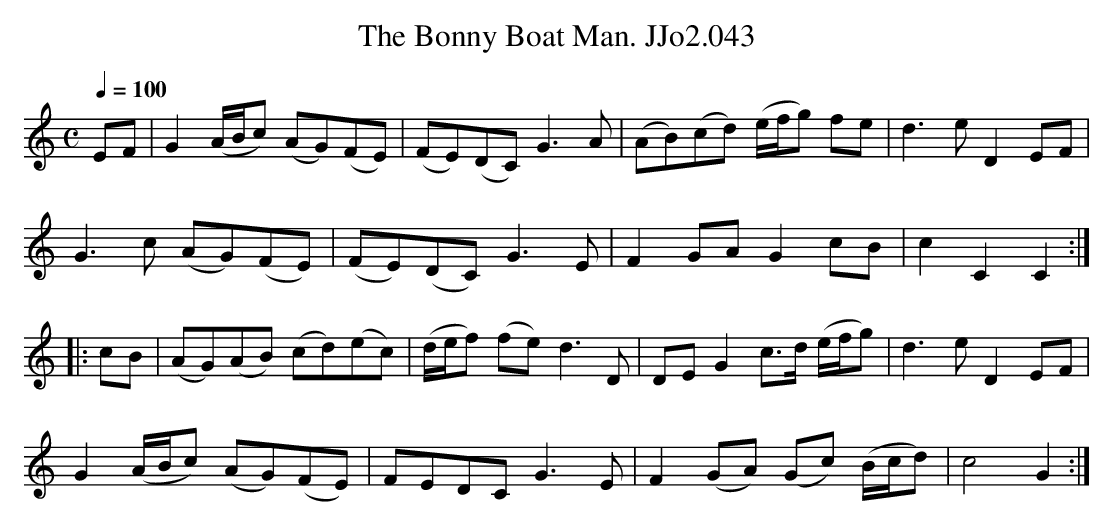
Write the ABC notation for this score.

X:1
T:Bonny Boat Man. JJo2.043, The
M:C
L:1/8
Q:1/4=100
K:C
EF|G2(A/B/c) (AG)(FE)|(FE)(DC) G3A|(AB)(cd) (e/f/g) fe|d3e D2EF|
G3c (AG)(FE)|(FE)(DC)G3E|F2GAG2cB|c2C2C2:|
|:cB|(AG)(AB) (cd)(ec)|(d/e/f) (fe)d3D|DE G2 c>d (e/f/g)|d3eD2EF|
G2(A/B/c) (AG)(FE)|FEDCG3E|F2(GA) (Gc) (B/c/d)|c4G2:|
